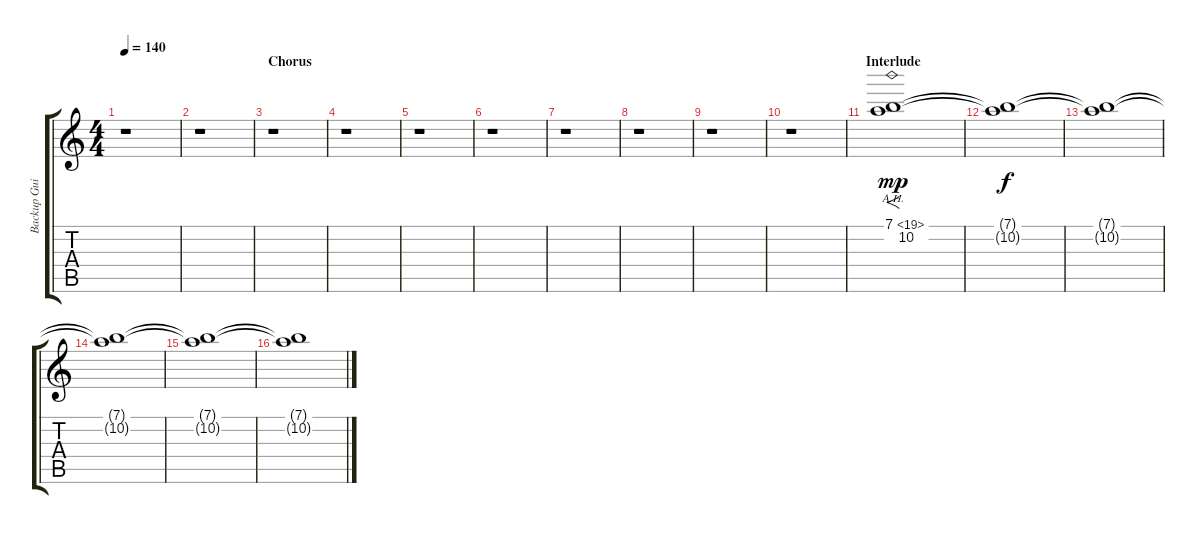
\track ("Backup Guitar / C.Judge / J.Yudkin" "Backup Gui") {instrument overdrivenguitar}
\staff {score tabs}
\tuning (E4 B3 G3 D3 A2 E2) {hide}
\ts (4 4)
\tempo 140
\clef g2
\ks c
r.1{dy f} |
r.1 |
\section ("" "Chorus")
r.1 |
r.1 |
r.1 |
r.1 |
r.1 |
r.1 |
r.1 |
r.1 |
\section ("" "Interlude")
(7.1{ah 12} 10.2).1{f dy mp} |
(7.1{t} 10.2{t}).1{dy f} |
(7.1{t} 10.2{t}).1 |
(7.1{t} 10.2{t}).1 |
(7.1{t} 10.2{t}).1 |
(7.1{t} 10.2{t}).1
